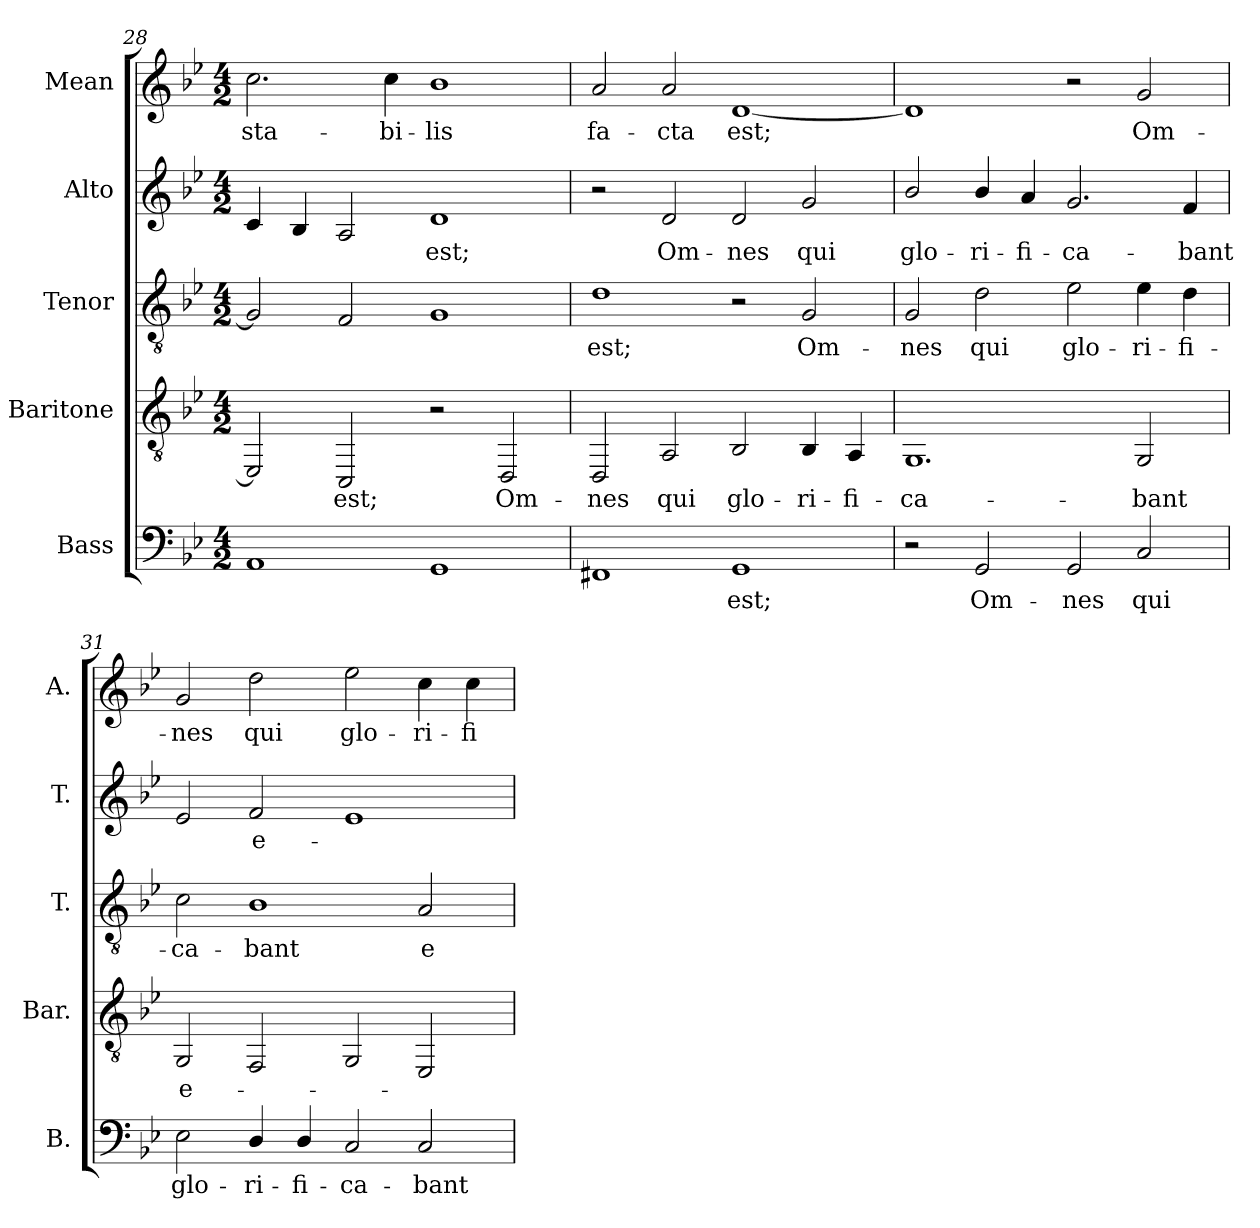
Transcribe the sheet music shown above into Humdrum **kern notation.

**kern	**text	**kern	**text	**kern	**text	**kern	**text	**kern	**text
*part5	*part5	*part4	*part4	*part3	*part3	*part2	*part2	*part1	*part1
*staff5	*staff5	*staff4	*staff4	*staff3	*staff3	*staff2	*staff2	*staff1	*staff1
*I"Bass	*	*I"Baritone	*	*I"Tenor	*	*I"Alto	*	*I"Mean	*
*I'B.	*	*I'Bar.	*	*I'T.	*	*I'T.	*	*I'A.	*
!!LO:LB:g=z
*clefF4	*	*clefGv2	*	*clefGv2	*	*clefG2	*	*clefG2	*
*	*	*	*	*ITrd7c12	*	*	*	*	*
*k[b-e-]	*	*k[b-e-]	*	*k[b-e-]	*	*k[b-e-]	*	*k[b-e-]	*
*B-:	*	*B-:	*	*B-:	*	*B-:	*	*B-:	*
*M4/2	*	*M4/2	*	*M4/2	*	*M4/2	*	*M4/2	*
=28	=28	=28	=28	=28	=28	=28	=28	=28	=28
!	!	!	!	!	!	!	!	!	!LO:LY:b:color=#000000
1AAi	.	2EEi/]	.	2GGi/]	.	4ci/	.	2.cci\	-sta-
.	.	.	.	.	.	4B-i/	.	.	.
!	!	!	!LO:LY:b:color=#000000	!	!	!	!	!	!
.	.	2CCi/	est;	2FFi/	.	2Ai/	.	.	.
!	!	!	!	!	!	!	!	!	!LO:LY:b:color=#000000
.	.	.	.	.	.	.	.	4cci\	-bi-
!	!	!	!	!	!	!	!LO:LY:b:color=#000000	!	!
!	!	!	!	!	!	!	!	!	!LO:LY:b:color=#000000
1GGi	.	2r	.	1GGi	.	1di	est;	1b-i	-lis
!	!	!	!LO:LY:b:color=#000000	!	!	!	!	!	!
.	.	2DDi/	Om-	.	.	.	.	.	.
=29	=29	=29	=29	=29	=29	=29	=29	=29	=29
!	!	!	!LO:LY:b:color=#000000	!	!	!	!	!	!
!	!	!	!	!	!LO:LY:b:color=#000000	!	!	!	!
!	!	!	!	!	!	!	!	!	!LO:LY:b:color=#000000
1FF#Xi	.	2DDi/	-nes	1Di	est;	2r	.	2ai/	fa-
!	!	!	!LO:LY:b:color=#000000	!	!	!	!	!	!
!	!	!	!	!	!	!	!LO:LY:b:color=#000000	!	!
!	!	!	!	!	!	!	!	!	!LO:LY:b:color=#000000
.	.	2AAi/	qui	.	.	2di/	Om-	2ai/	-cta
!	!LO:LY:b:color=#000000	!	!	!	!	!	!	!	!
!	!	!	!LO:LY:b:color=#000000	!	!	!	!	!	!
!	!	!	!	!	!	!	!LO:LY:b:color=#000000	!	!
!	!	!	!	!	!	!	!	!	!LO:LY:b:color=#000000
1GGi	est;	2BB-i/	glo-	2r	.	2di/	-nes	[1di	est;
!	!	!	!LO:LY:b:color=#000000	!	!	!	!	!	!
!	!	!	!	!	!LO:LY:b:color=#000000	!	!	!	!
!	!	!	!	!	!	!	!LO:LY:b:color=#000000	!	!
.	.	4BB-i/	-ri-	2GGi/	Om-	2gi/	qui	.	.
!	!	!	!LO:LY:b:color=#000000	!	!	!	!	!	!
.	.	4AAi/	-fi-	.	.	.	.	.	.
=30	=30	=30	=30	=30	=30	=30	=30	=30	=30
!	!	!	!LO:LY:b:color=#000000	!	!	!	!	!	!
!	!	!	!	!	!LO:LY:b:color=#000000	!	!	!	!
!	!	!	!	!	!	!	!LO:LY:b:color=#000000	!	!
2r	.	1.GGi	-ca-	2GGi/	-nes	2b-i/	glo-	1di]	.
!	!LO:LY:b:color=#000000	!	!	!	!	!	!	!	!
!	!	!	!	!	!LO:LY:b:color=#000000	!	!	!	!
!	!	!	!	!	!	!	!LO:LY:b:color=#000000	!	!
2GGi/	Om-	.	.	2Di\	qui	4b-i/	-ri-	.	.
!	!	!	!	!	!	!	!LO:LY:b:color=#000000	!	!
.	.	.	.	.	.	4ai/	-fi-	.	.
!	!LO:LY:b:color=#000000	!	!	!	!	!	!	!	!
!	!	!	!	!	!LO:LY:b:color=#000000	!	!	!	!
!	!	!	!	!	!	!	!LO:LY:b:color=#000000	!	!
2GGi/	-nes	.	.	2E-i\	glo-	2.gi/	-ca-	2r	.
!	!LO:LY:b:color=#000000	!	!	!	!	!	!	!	!
!	!	!	!LO:LY:b:color=#000000	!	!	!	!	!	!
!	!	!	!	!	!LO:LY:b:color=#000000	!	!	!	!
!	!	!	!	!	!	!	!	!	!LO:LY:b:color=#000000
2Ci/	qui	2GGi/	-bant	4E-i\	-ri-	.	.	2gi/	Om-
!	!	!	!	!	!LO:LY:b:color=#000000	!	!	!	!
!	!	!	!	!	!	!	!LO:LY:b:color=#000000	!	!
.	.	.	.	4Di\	-fi-	4fi/	-bant	.	.
=31	=31	=31	=31	=31	=31	=31	=31	=31	=31
!	!LO:LY:b:color=#000000	!	!	!	!	!	!	!	!
!	!	!	!LO:LY:b:color=#000000	!	!	!	!	!	!
!	!	!	!	!	!LO:LY:b:color=#000000	!	!	!	!
!	!	!	!	!	!	!	!	!	!LO:LY:b:color=#000000
2E-i\	glo-	2GGi/	e-	2Ci\	-ca-	2e-i/	.	2gi/	-nes
!	!LO:LY:b:color=#000000	!	!	!	!	!	!	!	!
!	!	!	!	!	!LO:LY:b:color=#000000	!	!	!	!
!	!	!	!	!	!	!	!LO:LY:b:color=#000000	!	!
!	!	!	!	!	!	!	!	!	!LO:LY:b:color=#000000
4Di/	-ri-	2FFi/	.	1BB-i	-bant	2fi/	e-	2ddi\	qui
!	!LO:LY:b:color=#000000	!	!	!	!	!	!	!	!
4Di/	-fi-	.	.	.	.	.	.	.	.
!	!LO:LY:b:color=#000000	!	!	!	!	!	!	!	!
!	!	!	!	!	!	!	!	!	!LO:LY:b:color=#000000
2Ci/	-ca-	2GGi/	.	.	.	1e-i	.	2ee-i\	glo-
!	!LO:LY:b:color=#000000	!	!	!	!	!	!	!	!
!	!	!	!	!	!LO:LY:b:color=#000000	!	!	!	!
!	!	!	!	!	!	!	!	!	!LO:LY:b:color=#000000
2Ci/	-bant	2EE-i/	.	2AAi/	e-	.	.	4cci\	-ri-
!	!	!	!	!	!	!	!	!	!LO:LY:b:color=#000000
.	.	.	.	.	.	.	.	4cci\	-fi-
=	=	=	=	=	=	=	=	=	=
*-	*-	*-	*-	*-	*-	*-	*-	*-	*-
